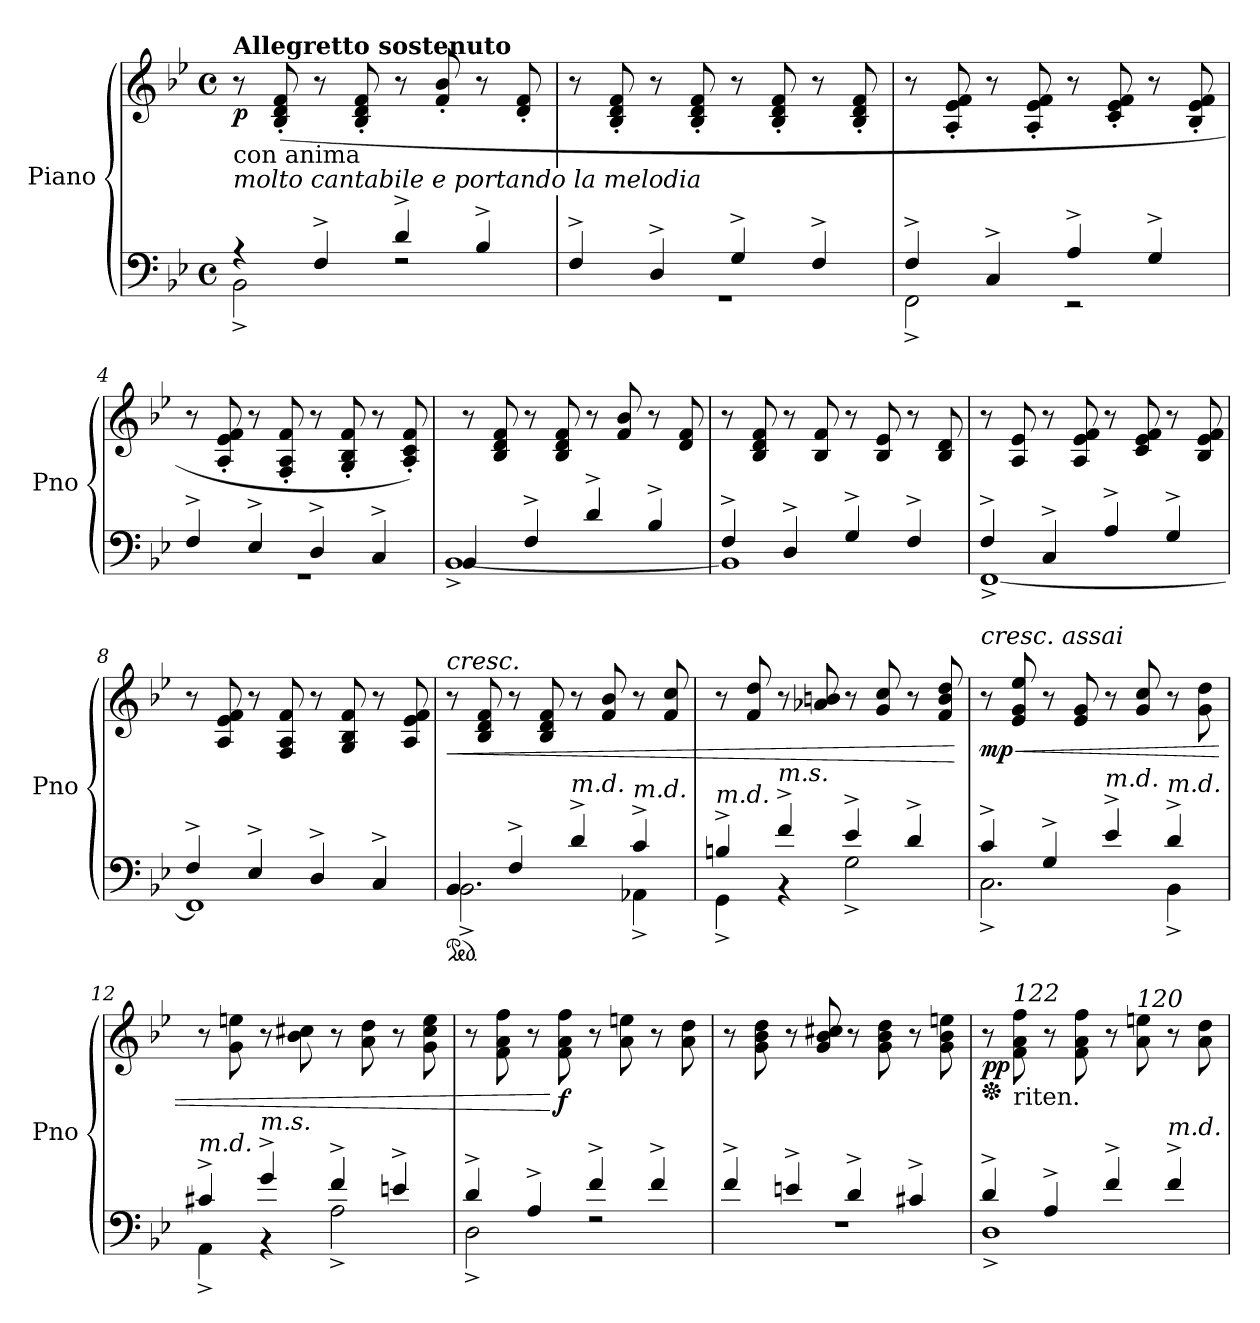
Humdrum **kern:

**kern	**kern	**dynam
*part1	*part1	*part1
*staff2	*staff1	*staff1/2
*I"Piano	*	*
*I'Pno	*	*
*clefF4	*clefG2	*
*k[b-e-]	*k[b-e-]	*
*M4/4	*M4/4	*
*met(c)	*met(c)	*
=1	=1	=1
*^	*	*
!	!	!LO:TX:a:B:t=Allegretto sostenuto	!
!	!	!LO:TX:b:t=con anima	!
!LO:TX:a:i:t=molto cantabile e portando la melodia	!	!	!
!	!	!	!LO:DY:b
4r	2BB-^\	8r	p
.	.	(8B-/' 8d/' 8f/'	.
4F^/	.	8r	.
.	.	8B-/' 8d/' 8f/'	.
4d^/	2rF	8r	.
.	.	8f/' 8b-/'	.
4B-^/	.	8r	.
.	.	8d/' 8f/'	.
=2	=2	=2	=2
4F^/	1r	8r	.
.	.	8B-/' 8d/' 8f/'	.
4D^/	.	8r	.
.	.	8B-/' 8d/' 8f/'	.
4G^/	.	8r	.
.	.	8B-/' 8d/' 8f/'	.
4F^/	.	8r	.
.	.	8B-/' 8d/' 8f/'	.
=3	=3	=3	=3
4F^/	2FF^\	8r	.
.	.	8A/' 8e-/' 8f/'	.
4C^/	.	8r	.
.	.	8A/' 8e-/' 8f/'	.
4A^/	2r	8r	.
.	.	8c/' 8e-/' 8f/'	.
4G^/	.	8r	.
.	.	8B-/' 8e-/' 8f/'	.
!!LO:LB:g=z
=4	=4	=4	=4
4F^/	1r	8r	.
.	.	8A/' 8e-/' 8f/'	.
4E-^/	.	8r	.
.	.	8F/' 8A/' 8f/'	.
4D^/	.	8r	.
.	.	8G/' 8B-/' 8f/'	.
4C^/	.	8r	.
.	.	8A/' 8c/' 8f/')	.
=5	=5	=5	=5
4BB-/	[1BB-^	8r	.
.	.	8B-/ 8d/ 8f/	.
4F^/	.	8r	.
.	.	8B-/ 8d/ 8f/	.
4d^/	.	8r	.
.	.	8f/ 8b-/	.
4B-^/	.	8r	.
.	.	8d/ 8f/	.
=6	=6	=6	=6
4F^/	1BB-]	8r	.
.	.	8B-/ 8d/ 8f/	.
4D^/	.	8r	.
.	.	8B-/ 8f/	.
4G^/	.	8r	.
.	.	8B-/ 8e-/	.
4F^/	.	8r	.
.	.	8B-/ 8d/	.
=7	=7	=7	=7
4F^/	[1FF^	8r	.
.	.	8A/ 8e-/	.
4C^/	.	8r	.
.	.	8A/ 8e-/ 8f/	.
4A^/	.	8r	.
.	.	8c/ 8e-/ 8f/	.
4G^/	.	8r	.
.	.	8B-/ 8e-/ 8f/	.
!!LO:LB:g=z
=8	=8	=8	=8
4F^/	1FF]	8r	.
.	.	8A/ 8e-/ 8f/	.
4E-^/	.	8r	.
.	.	8F/ 8A/ 8f/	.
4D^/	.	8r	.
.	.	8G/ 8B-/ 8f/	.
4C^/	.	8r	.
.	.	8A/ 8e-/ 8f/	.
=9	=9	=9	=9
*ped	*	*	*
!	!	!LO:TX:a:i:t=cresc.	!
!	!	!	!LO:HP:b
4BB-/	2.BB-^\	8r	<
.	.	8B-/ 8d/ 8f/	.
4F^/	.	8r	.
.	.	8B-/ 8d/ 8f/	.
!LO:TX:a:i:t=m.d.	!	!	!
4d^/	.	8r	.
.	.	8f/ 8b-/	.
!LO:TX:a:i:t=m.d.	!	!	!
4c^/	4AA-X^\	8r	.
.	.	8f/ 8cc/	.
=10	=10	=10	=10
!LO:TX:a:i:t=m.d.	!	!	!
4Bn^/	4GG^\	8r	.
.	.	8f/ 8dd/	.
!LO:TX:a:i:t=m.s.	!	!	!
4f^/	4r	8r	.
.	.	8a-X/ 8bn/	.
4e-^/	2G^\	8r	.
.	.	8g/ 8cc/	.
4d^/	.	8r	.
.	.	8f/ 8b/ 8dd/	.
*v	*v	*	*
.	.	[
=11	=11	=11
*^	*	*
!	!	!LO:TX:a:i:t=cresc. assai	!
!	!	!	!LO:HP:b
!	!	!	!LO:DY:n=1:b
4c^/	2.C^\	8r	< mp
.	.	8e-/ 8g/ 8ee-/	.
4G^/	.	8r	.
.	.	8e-/ 8g/	.
!LO:TX:a:i:t=m.d.	!	!	!
4e-^/	.	8r	.
.	.	8g/ 8cc/	.
!LO:TX:a:i:t=m.d.	!	!	!
4d^/	4BB-^\	8r	.
.	.	8g\ 8dd\	.
!!LO:LB:g=z
=12	=12	=12	=12
!LO:TX:a:i:t=m.d.	!	!	!
4c#X^/	4AA^\	8r	.
.	.	8g\ 8een\	.
!LO:TX:a:i:t=m.s.	!	!	!
4g^/	4r	8r	.
.	.	8b-\ 8cc#X\	.
4f^/	2A^\	8r	.
.	.	8a\ 8dd\	.
4en^/	.	8r	.
.	.	8g\ 8cc#\ 8ee\	.
=13	=13	=13	=13
4d^/	2D^\	8r	.
.	.	8f\ 8a\ 8ff\	.
4A^/	.	8r	.
!	!	!	!LO:DY:n=1:b
.	.	8f\ 8a\ 8ff\	[ f
4f^/	2rF	8r	.
.	.	8a\ 8een\	.
4f^/	.	8r	.
.	.	8a\ 8dd\	.
=14	=14	=14	=14
4f^/	1rF	8r	.
.	.	8g\ 8b-\ 8dd\	.
4en^/	.	8r	.
.	.	8g/ 8b-/ 8cc#X/	.
4d^/	.	8r	.
.	.	8g\ 8b-\ 8dd\	.
4c#X^/	.	8r	.
.	.	8g\ 8b-\ 8een\	.
=15	=15	=15	=15
*	*	*Xped	*
!	!	!	!LO:DY:b
4d^/	1D^	8r	pp
!	!	!LO:TX:b:t=riten.	!
!	!	!LO:TX:a:i:t=122	!
.	.	8f\ 8a\ 8ff\	.
4A^/	.	8r	.
.	.	8f\ 8a\ 8ff\	.
4f^/	.	8r	.
!	!	!LO:TX:a:i:t=120	!
.	.	8a\ 8een\	.
!LO:TX:a:i:t=m.d.	!	!	!
4f^/	.	8r	.
.	.	8a\ 8dd\	.
*v	*v	*	*
=	=	=
*-	*-	*-
